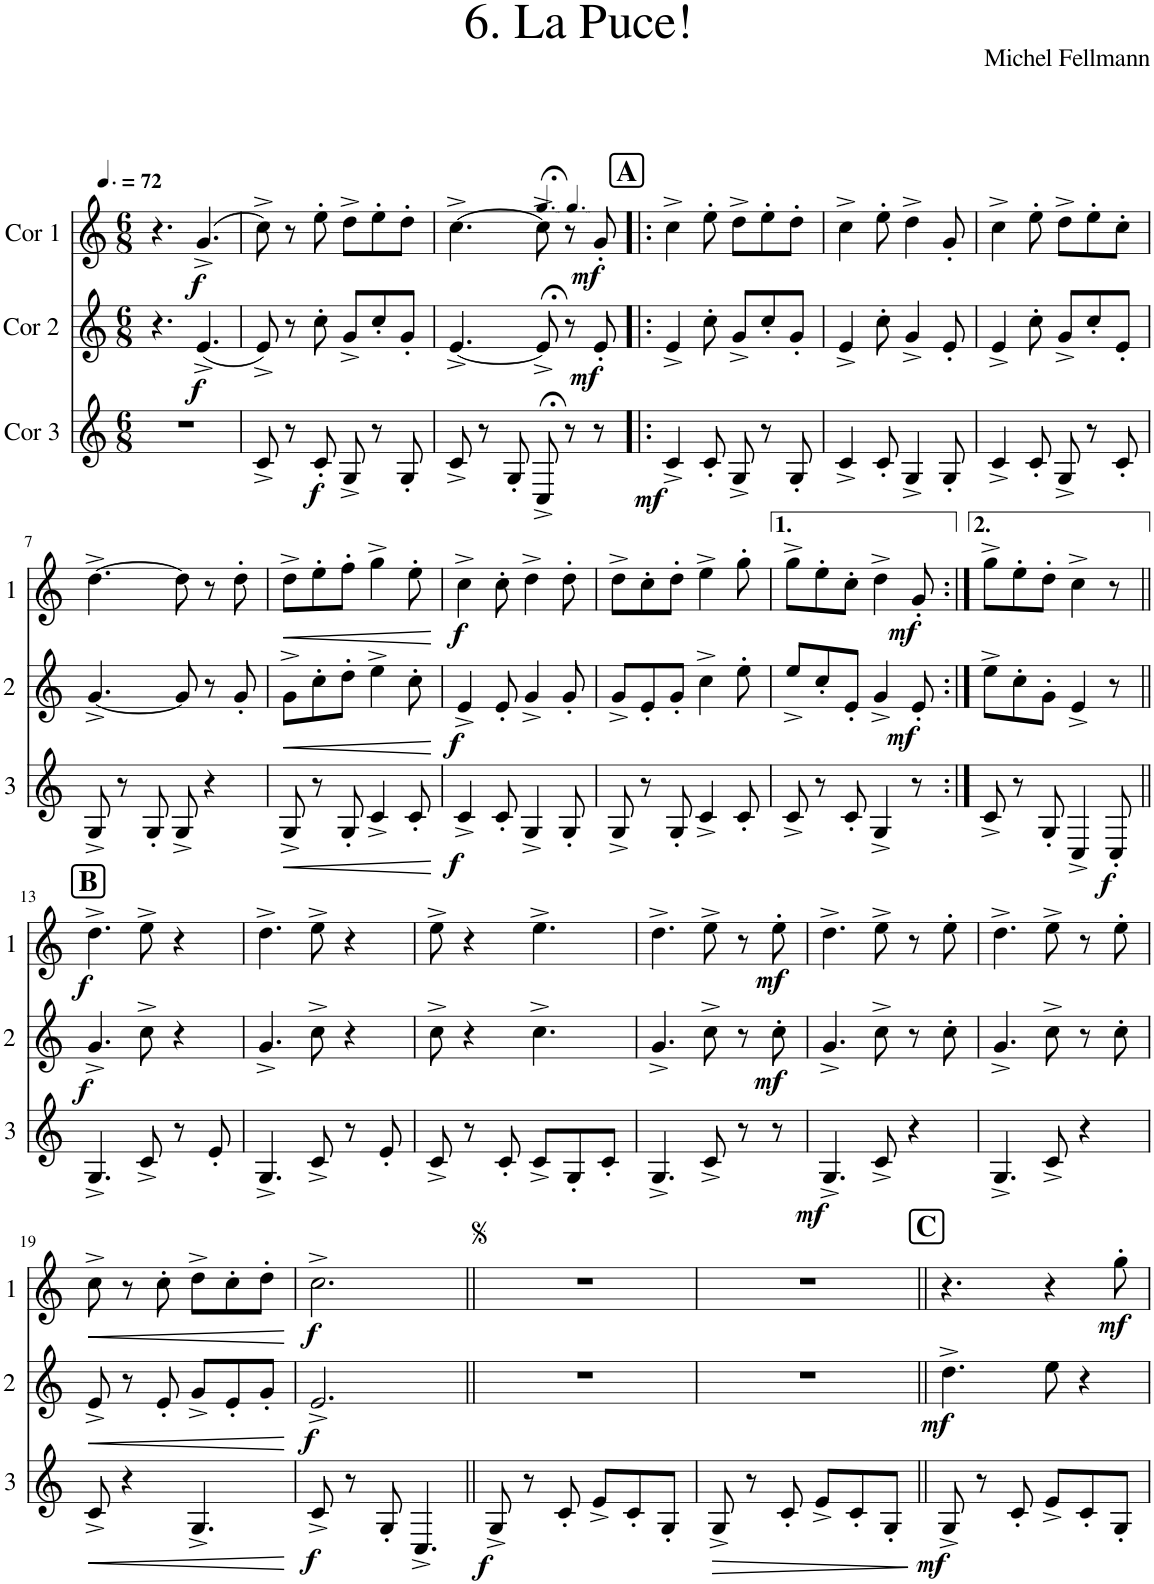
**kern	**dynam	**kern	**dynam	**kern	**dynam
*part3	*part3	*part2	*part2	*part1	*part1
*staff3	*staff3	*staff2	*staff2	*staff1	*staff1
*I"Cor 3	*	*I"Cor 2	*	*I"Cor 1	*
*clefG2	*	*clefG2	*	*clefG2	*
*Trd4c7	*	*Trd4c7	*	*Trd4c7	*
*k[]	*	*k[]	*	*k[]	*
*M6/8	*	*M6/8	*	*M6/8	*
*MM108	*	*MM108	*	*MM108	*
=1	=1	=1	=1	=1	=1
!	!LO:DY:b	!	!	!	!
2.r	f	4.r	.	4.r	.
!	!	!	!LO:DY:b	!	!LO:DY:b
.	.	(4.e^/	f	(4.g^/	f
=2	=2	=2	=2	=2	=2
8c^/	.	8e^/)	.	8cc^\)	.
8r	.	8r	.	8r	.
8c'/	.	8cc'\	.	8ee'\	.
8G^/	.	8g^/L	.	8dd^\L	.
8r	.	8cc'/	.	8ee'\	.
8G'/	.	8g'/J	.	8dd'\J	.
=3	=3	=3	=3	=3	=3
8c^/	.	[4.e^/	.	[4.cc^\	.
8r	.	.	.	.	.
8G'/	.	.	.	.	.
*	*	*	*	*MM30	*
8C;<^/	.	8e;<^/]	.	8cc;<^\]	.
*	*	*	*	*MM108	*
8r	.	8r	.	8r	.
!	!	!	!LO:DY:b	!	!LO:DY:b
8r	.	8e'/	mf	8g'/	mf
!!LO:REH:place=s1:a:B:cj:fs=14:t=A
=4!|:	=4!|:	=4!|:	=4!|:	=4!|:	=4!|:
!	!LO:DY:b	!	!	!	!
4c^/	mf	4e^/	.	4cc^\	.
8c'/	.	8cc'\	.	8ee'\	.
8G^/	.	8g^/L	.	8dd^\L	.
8r	.	8cc'/	.	8ee'\	.
8G'/	.	8g'/J	.	8dd'\J	.
=5	=5	=5	=5	=5	=5
4c^/	.	4e^/	.	4cc^\	.
8c'/	.	8cc'\	.	8ee'\	.
4G^/	.	4g^/	.	4dd^\	.
8G'/	.	8e'/	.	8g'/	.
=6	=6	=6	=6	=6	=6
4c^/	.	4e^/	.	4cc^\	.
8c'/	.	8cc'\	.	8ee'\	.
8G^/	.	8g^/L	.	8dd^\L	.
8r	.	8cc'/	.	8ee'\	.
8c'/	.	8e'/J	.	8cc'\J	.
!!LO:LB:g=z
=7	=7	=7	=7	=7	=7
8G^/	.	[4.g^/	.	[4.dd^\	.
8r	.	.	.	.	.
8G'/	.	.	.	.	.
8G^/	.	8g/]	.	8dd\]	.
4r	.	8r	.	8r	.
.	.	8g'/	.	8dd'\	.
=8	=8	=8	=8	=8	=8
!	!LO:HP:b	!	!LO:HP:b	!	!LO:HP:b
8G^/	<	8g^\L	<	8dd^\L	<
8r	.	8cc'\	.	8ee'\	.
8G'/	.	8dd'\J	.	8ff'\J	.
4c^/	.	4ee^\	.	4gg^\	.
8c'/	.	8cc'\	.	8ee'\	.
.	[	.	[	.	[
=9	=9	=9	=9	=9	=9
!	!LO:DY:b	!	!LO:DY:b	!	!LO:DY:b
4c^/	f	4e^/	f	4cc^\	f
8c'/	.	8e'/	.	8cc'\	.
4G^/	.	4g^/	.	4dd^\	.
8G'/	.	8g'/	.	8dd'\	.
=10	=10	=10	=10	=10	=10
8G^/	.	8g^/L	.	8dd^\L	.
8r	.	8e'/	.	8cc'\	.
8G'/	.	8g'/J	.	8dd'\J	.
4c^/	.	4cc^\	.	4ee^\	.
8c'/	.	8ee'\	.	8gg'\	.
=11	=11	=11	=11	=11	=11
8c^/	.	8ee^/L	.	8gg^\L	.
8r	.	8cc'/	.	8ee'\	.
8c'/	.	8e'/J	.	8cc'\J	.
4G^/	.	4g^/	.	4dd^\	.
!	!	!	!LO:DY:b	!	!LO:DY:b
8r	.	8e'/	mf	8g'/	mf
=12:|!	=12:|!	=12:|!	=12:|!	=12:|!	=12:|!
8c^/	.	8ee^\L	.	8gg^\L	.
8r	.	8cc'\	.	8ee'\	.
8G'/	.	8g'\J	.	8dd'\J	.
4C^/	.	4e^/	.	4cc^\	.
!	!LO:DY:b	!	!	!	!
8C'/	f	8r	.	8r	.
!!LO:LB:g=z
!!LO:REH:place=s1:a:B:cj:fs=14:t=B
=13||	=13||	=13||	=13||	=13||	=13||
!	!	!	!LO:DY:b	!	!LO:DY:b
4.G^/	.	4.g^/	f	4.dd^\	f
8c^/	.	8cc^\	.	8ee^\	.
8r	.	4r	.	4r	.
8e'/	.	.	.	.	.
=14	=14	=14	=14	=14	=14
4.G^/	.	4.g^/	.	4.dd^\	.
8c^/	.	8cc^\	.	8ee^\	.
8r	.	4r	.	4r	.
8e'/	.	.	.	.	.
=15	=15	=15	=15	=15	=15
8c^/	.	8cc^\	.	8ee^\	.
8r	.	4r	.	4r	.
8c'/	.	.	.	.	.
8c^/L	.	4.cc^\	.	4.ee^\	.
8G'/	.	.	.	.	.
8c'/J	.	.	.	.	.
=16	=16	=16	=16	=16	=16
4.G^/	.	4.g^/	.	4.dd^\	.
8c^/	.	8cc^\	.	8ee^\	.
8r	.	8r	.	8r	.
!	!	!	!LO:DY:b	!	!LO:DY:b
8r	.	8cc'\	mf	8ee'\	mf
=17	=17	=17	=17	=17	=17
!	!LO:DY:b	!	!	!	!
4.G^/	mf	4.g^/	.	4.dd^\	.
8c^/	.	8cc^\	.	8ee^\	.
4r	.	8r	.	8r	.
.	.	8cc'\	.	8ee'\	.
=18	=18	=18	=18	=18	=18
4.G^/	.	4.g^/	.	4.dd^\	.
8c^/	.	8cc^\	.	8ee^\	.
4r	.	8r	.	8r	.
.	.	8cc'\	.	8ee'\	.
!!LO:LB:g=z
=19	=19	=19	=19	=19	=19
!	!LO:HP:b	!	!LO:HP:b	!	!LO:HP:b
8c^/	<	8e^/	<	8cc^\	<
4r	.	8r	.	8r	.
.	.	8e'/	.	8cc'\	.
4.G^/	.	8g^/L	.	8dd^\L	.
.	.	8e'/	.	8cc'\	.
.	.	8g'/J	.	8dd'\J	.
.	[	.	[	.	[
=20	=20	=20	=20	=20	=20
!	!LO:DY:b	!	!LO:DY:b	!	!LO:DY:b
8c^/	f	2.e^/	f	2.cc^\	f
8r	.	.	.	.	.
8G'/	.	.	.	.	.
4.C^/	.	.	.	.	.
=21||	=21||	=21||	=21||	=21||	=21||
!	!LO:DY:b	!	!	!	!
8G^/	f	2.r	.	2.r	.
8r	.	.	.	.	.
8c'/	.	.	.	.	.
8e^/L	.	.	.	.	.
8c'/	.	.	.	.	.
8G'/J	.	.	.	.	.
=22	=22	=22	=22	=22	=22
!	!LO:HP:b	!	!	!	!
8G^/	>	2.r	.	2.r	.
8r	.	.	.	.	.
8c'/	.	.	.	.	.
8e^/L	.	.	.	.	.
8c'/	.	.	.	.	.
8G'/J	.	.	.	.	.
.	]	.	.	.	.
!!LO:REH:place=s1:a:B:cj:fs=14:t=C
=23||	=23||	=23||	=23||	=23||	=23||
!	!LO:DY:b	!	!LO:DY:b	!	!
8G^/	mf	4.dd^\	mf	4.r	.
8r	.	.	.	.	.
8c'/	.	.	.	.	.
8e^/L	.	8ee\	.	4r	.
8c'/	.	4r	.	.	.
!	!	!	!	!	!LO:DY:b
8G'/J	.	.	.	8gg'\	mf
=	=	=	=	=	=
*-	*-	*-	*-	*-	*-
